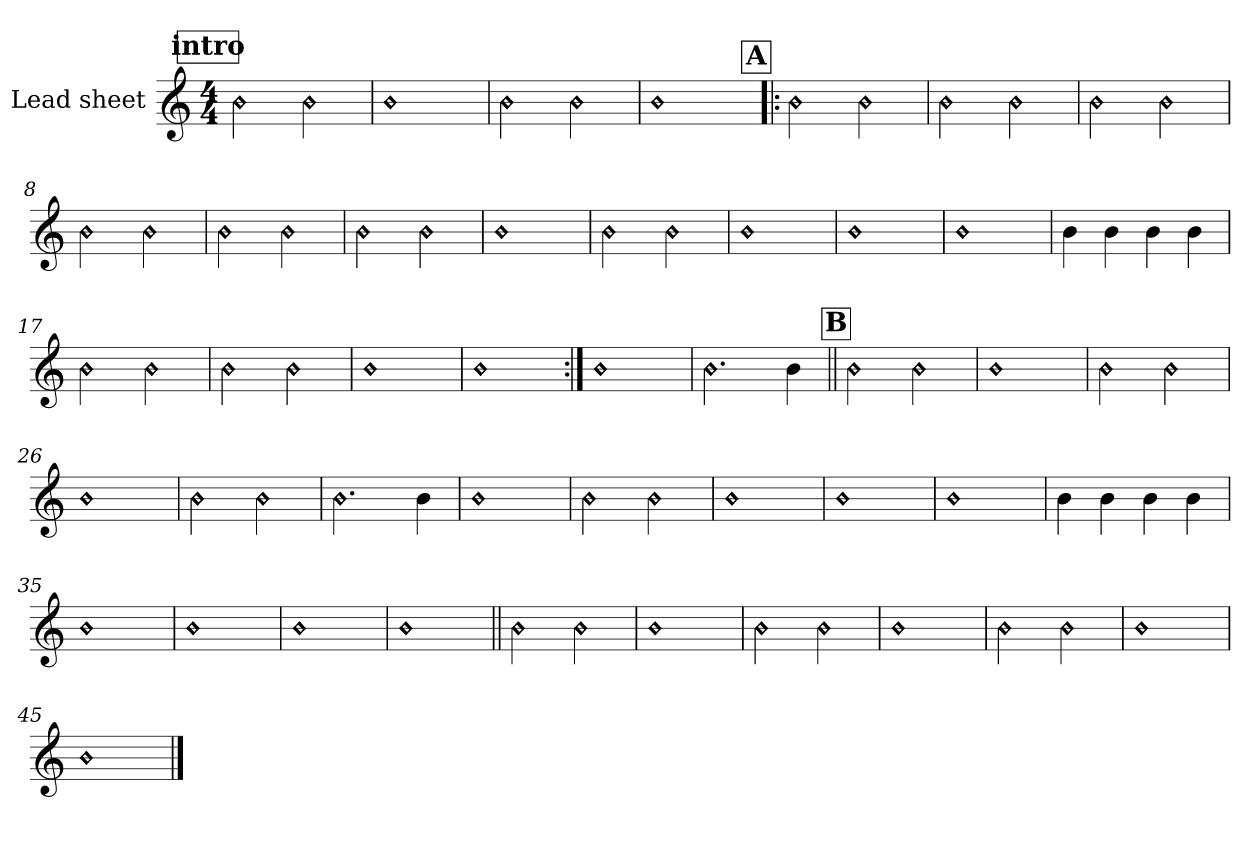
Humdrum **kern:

**kern
*part1
*staff1
*I"Lead sheet
*clefG2
*k[]
*C:
*M4/4
!!LO:REH:place=s1:a:t=intro
=1||
!LO:N:head=diamond
2b
!LO:N:head=diamond
2b
=2
!LO:N:head=diamond
1b
=3
!LO:N:head=diamond
2b
!LO:N:head=diamond
2b
=4
!LO:N:head=diamond
1b
!!LO:LB:g=z
!!LO:REH:place=s1:a:t=A
=5!|:
!LO:N:head=diamond
2b
!LO:N:head=diamond
2b
=6
!LO:N:head=diamond
2b
!LO:N:head=diamond
2b
=7
!LO:N:head=diamond
2b
!LO:N:head=diamond
2b
=8
!LO:N:head=diamond
2b
!LO:N:head=diamond
2b
!!LO:LB:g=z
=9
!LO:N:head=diamond
2b
!LO:N:head=diamond
2b
=10
!LO:N:head=diamond
2b
!LO:N:head=diamond
2b
=11
!LO:N:head=diamond
1b
=12
!LO:N:head=diamond
2b
!LO:N:head=diamond
2b
!!LO:LB:g=z
=13
!LO:N:head=diamond
1b
=14
!LO:N:head=diamond
1b
=15
!LO:N:head=diamond
1b
=16
4b\
4b\
4b\
4b\
!!LO:LB:g=z
=17
!LO:N:head=diamond
2b
!LO:N:head=diamond
2b
=18
!LO:N:head=diamond
2b
!LO:N:head=diamond
2b
=19
!LO:N:head=diamond
1b
=20
!LO:N:head=diamond
1b
!!LO:LB:g=z
=21:|!
!LO:N:head=diamond
1b
=22
!LO:N:head=diamond
2.b
4b\
!!LO:REH:place=s1:a:t=B
=23||
!LO:N:head=diamond
2b
!LO:N:head=diamond
2b
=24
!LO:N:head=diamond
1b
!!LO:LB:g=z
=25
!LO:N:head=diamond
2b
!LO:N:head=diamond
2b
=26
!LO:N:head=diamond
1b
=27
!LO:N:head=diamond
2b
!LO:N:head=diamond
2b
=28
!LO:N:head=diamond
2.b
4b\
!!LO:LB:g=z
=29
!LO:N:head=diamond
1b
=30
!LO:N:head=diamond
2b
!LO:N:head=diamond
2b
=31
!LO:N:head=diamond
1b
=32
!LO:N:head=diamond
1b
!!LO:LB:g=z
=33
!LO:N:head=diamond
1b
=34
4b\
4b\
4b\
4b\
=35
!LO:N:head=diamond
1b
=36
!LO:N:head=diamond
1b
!!LO:LB:g=z
=37
!LO:N:head=diamond
1b
=38
!LO:N:head=diamond
1b
=39||
!LO:N:head=diamond
2b
!LO:N:head=diamond
2b
=40
!LO:N:head=diamond
1b
!!LO:LB:g=z
=41
!LO:N:head=diamond
2b
!LO:N:head=diamond
2b
=42
!LO:N:head=diamond
1b
=43
!LO:N:head=diamond
2b
!LO:N:head=diamond
2b
=44
!LO:N:head=diamond
1b
!!LO:LB:g=z
=45
!LO:N:head=diamond
1b
==
*-
